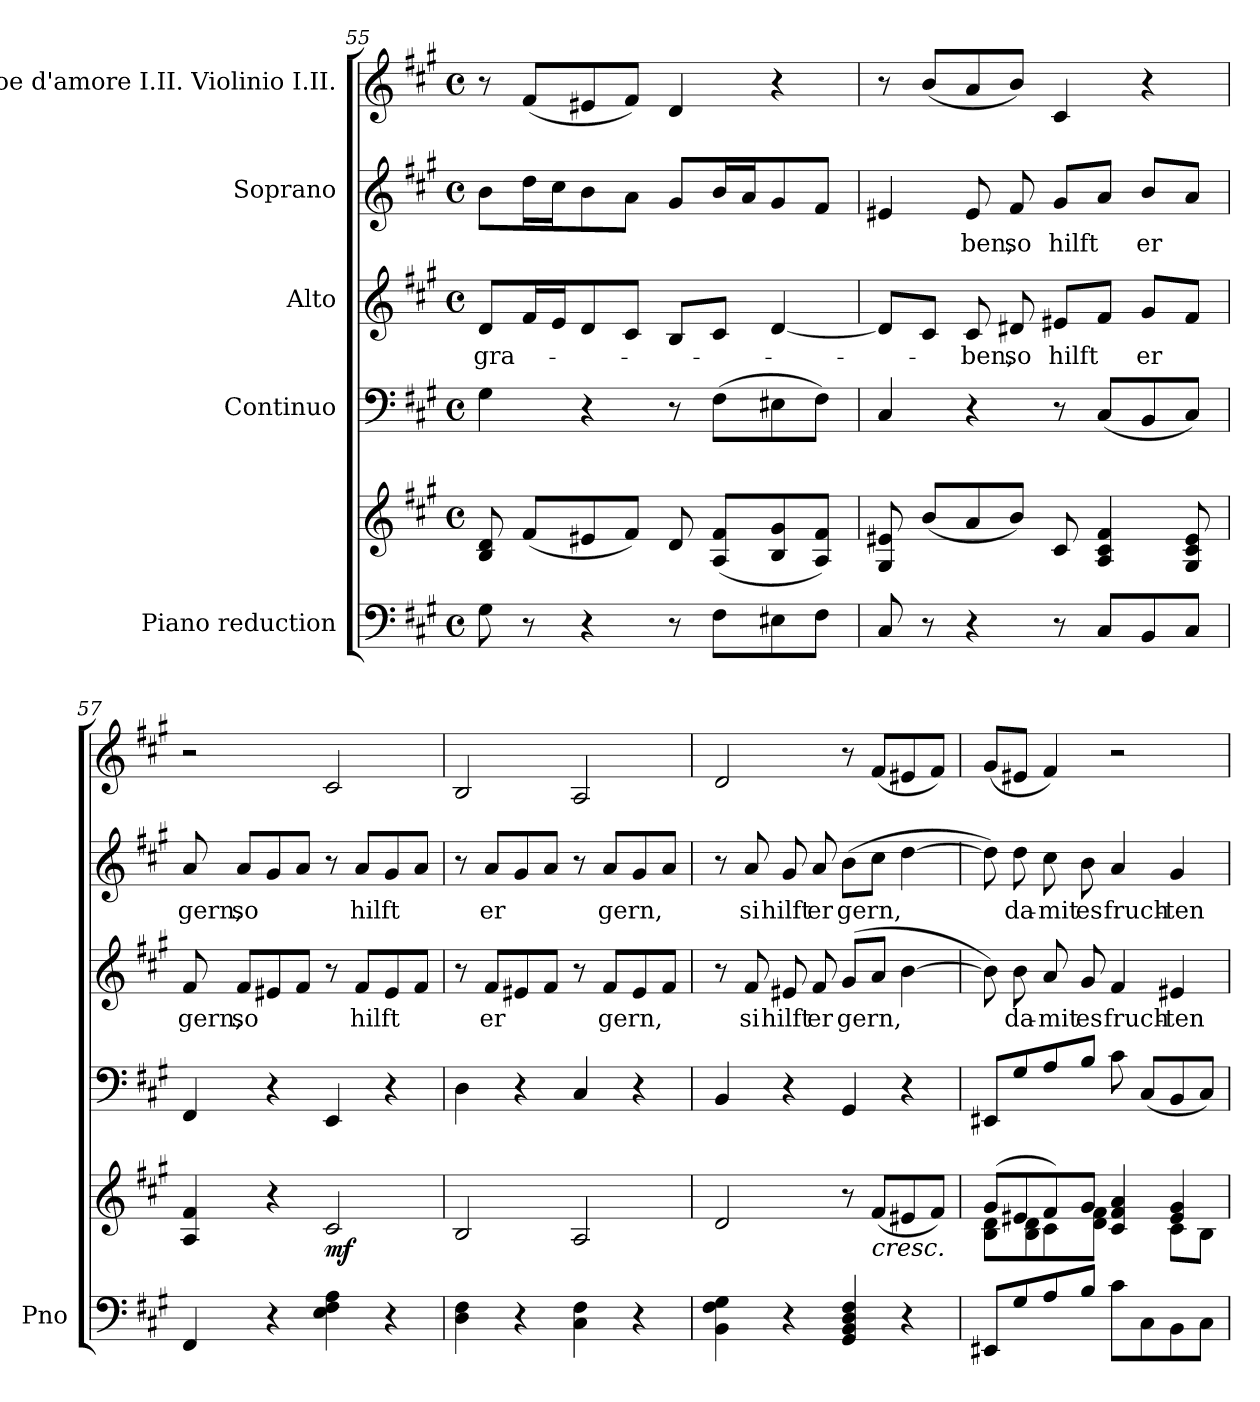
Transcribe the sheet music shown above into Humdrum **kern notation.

**kern	**kern	**dynam	**kern	**kern	**text	**kern	**text	**kern
*part5	*part5	*part5	*part4	*part3	*part3	*part2	*part2	*part1
*staff6	*staff5	*staff5/6	*staff4	*staff3	*staff3	*staff2	*staff2	*staff1
*I"Piano reduction	*	*	*I"Continuo	*I"Alto	*	*I"Soprano	*	*I"Oboe d'amore I.II. Violinio I.II.
*I'Pno	*	*	*	*	*	*	*	*
!!LO:PB:g=z
*clefF4	*clefG2	*	*clefF4	*clefG2	*	*clefG2	*	*clefG2
*k[f#c#g#]	*k[f#c#g#]	*	*k[f#c#g#]	*k[f#c#g#]	*	*k[f#c#g#]	*	*k[f#c#g#]
*M4/4	*M4/4	*	*M4/4	*M4/4	*	*M4/4	*	*M4/4
*met(c)	*met(c)	*	*met(c)	*met(c)	*	*met(c)	*	*met(c)
=55	=55	=55	=55	=55	=55	=55	=55	=55
!	!	!	!	!	!LO:LY:b	!	!	!
8G#\	8B/ 8d/	.	4G#\	8d/L	-gra-	8b\L	.	8r
8r	(<8f#/L	.	.	16f#/L	.	16dd\L	.	(<8f#/L
.	.	.	.	16e/J	.	16cc#\J	.	.
4r	8e#X/	.	4r	8d/	.	8b\	.	8e#X/
.	8f#/J)	.	.	8c#/J	.	8a\J	.	8f#/J)
8r	8d/	.	8r	8B/L	.	8g#/L	.	4d/
8F#\L	(<8A/ 8f#/L	.	(>8F#\L	8c#/J	.	16b/L	.	.
.	.	.	.	.	.	16a/J	.	.
8E#X\	8B/ 8g#/	.	8E#X\	[4d/	.	8g#/	.	4r
8F#\J	8A/ 8f#/J)	.	8F#\J)	.	.	8f#/J	.	.
=56	=56	=56	=56	=56	=56	=56	=56	=56
8C#/	8G#/ 8e#X/	.	4C#/	8d/L]	.	4e#X/	.	8r
8r	(<8b/L	.	.	8c#/J	.	.	.	(<8b/L
!	!	!	!	!	!LO:LY:b	!	!LO:LY:b	!
4r	8a/	.	4r	8c#/	ben,	8e#/	ben,	8a/
!	!	!	!	!	!LO:LY:b	!	!LO:LY:b	!
.	8b/J)	.	.	8d#X/	so	8f#/	so	8b/J)
!	!	!	!	!	!LO:LY:b	!	!LO:LY:b	!
8r	8c#/	.	8r	8e#X/L	hilft	8g#/L	hilft	4c#/
8C#/L	4A/ 4c#/ 4f#/	.	(<8C#/L	8f#/J	.	8a/J	.	.
!	!	!	!	!	!LO:LY:b	!	!LO:LY:b	!
8BB/	.	.	8BB/	8g#/L	er	8b/L	er	4r
8C#/J	8G#/ 8c#/ 8e#/	.	8C#/J)	8f#/J	.	8a/J	.	.
=57	=57	=57	=57	=57	=57	=57	=57	=57
!	!	!	!	!	!LO:LY:b	!	!LO:LY:b	!
4FF#/	4A/ 4f#/	.	4FF#/	8f#/	gern,	8a/	gern,	2r
!	!	!	!	!	!LO:LY:b	!	!LO:LY:b	!
.	.	.	.	8f#/L	so	8a/L	so	.
4r	4r	.	4r	8e#X/	.	8g#/	.	.
.	.	.	.	8f#/J	.	8a/J	.	.
!	!	!LO:DY:b	!	!	!	!	!	!
4E\ 4F#\ 4A\	2c#/	mf	4EE/	8r	.	8r	.	2c#/
!	!	!	!	!	!LO:LY:b	!	!LO:LY:b	!
.	.	.	.	8f#/L	hilft	8a/L	hilft	.
4r	.	.	4r	8e#/	.	8g#/	.	.
.	.	.	.	8f#/J	.	8a/J	.	.
=58	=58	=58	=58	=58	=58	=58	=58	=58
4D\ 4F#\	2B/	.	4D\	8r	.	8r	.	2B/
!	!	!	!	!	!LO:LY:b	!	!LO:LY:b	!
.	.	.	.	8f#/L	er	8a/L	er	.
4r	.	.	4r	8e#X/	.	8g#/	.	.
.	.	.	.	8f#/J	.	8a/J	.	.
4C#\ 4F#\	2A/	.	4C#/	8r	.	8r	.	2A/
!	!	!	!	!	!LO:LY:b	!	!LO:LY:b	!
.	.	.	.	8f#/L	gern,	8a/L	gern,	.
4r	.	.	4r	8e#/	.	8g#/	.	.
.	.	.	.	8f#/J	.	8a/J	.	.
=59	=59	=59	=59	=59	=59	=59	=59	=59
4BB\ 4F#\ 4G#\	2d/	.	4BB/	8r	.	8r	.	2d/
!	!	!	!	!	!LO:LY:b	!	!LO:LY:b	!
.	.	.	.	8f#/	si	8a/	si	.
!	!	!	!	!	!LO:LY:b	!	!LO:LY:b	!
4r	.	.	4r	8e#X/	hilft	8g#/	hilft	.
!	!	!	!	!	!LO:LY:b	!	!LO:LY:b	!
.	.	.	.	8f#/	er	8a/	er	.
!	!	!	!	!	!LO:LY:b	!	!LO:LY:b	!
4GG#/ 4BB/ 4D/ 4F#/	8r	.	4GG#/	(>8g#/L	gern,	(>8b\L	gern,	8r
!	!LO:TX:b:i:t=cresc.	!	!	!	!	!	!	!
.	(<8f#/L	.	.	8a/J	.	8cc#\J	.	(<8f#/L
4r	8e#X/	.	4r	[4b\	.	[4dd\	.	8e#X/
.	8f#/J)	.	.	.	.	.	.	8f#/J)
!!LO:LB:g=z
=60	=60	=60	=60	=60	=60	=60	=60	=60
*	*^	*	*	*	*	*	*	*
8EE#X/L	(>8g#/L	8B\ 8d\L	.	8EE#X/L	8b\])	.	8dd\])	.	(<8g#/L
!	!	!	!	!	!	!LO:LY:b	!	!LO:LY:b	!
8G#/	8e#X/	8B\ 8d\	.	8G#/	8b\	da-	8dd\	da-	8e#X/J
!	!	!	!	!	!	!LO:LY:b	!	!LO:LY:b	!
8A/	8f#/)	8c#\	.	8A/	8a/	-mit	8cc#\	-mit	4f#/)
!	!	!	!	!	!	!LO:LY:b	!	!LO:LY:b	!
8B/J	8g#/J	8d\ 8f#\J	.	8B/J	8g#/	es	8b\	es	.
!	!	!	!	!	!	!LO:LY:b	!	!LO:LY:b	!
8c#\L	4c#/ 4f#/ 4a/	4ryy	.	8c#\	4f#/	fruch-	4a/	fruch-	2r
8C#\	.	.	.	(<8C#/L	.	.	.	.	.
!	!	!	!	!	!	!LO:LY:b	!	!LO:LY:b	!
8BB\	4e#/ 4g#/	8c#\L	.	8BB/	4e#X/	-ten	4g#/	-ten	.
8C#\J	.	8B\J	.	8C#/J)	.	.	.	.	.
*	*v	*v	*	*	*	*	*	*	*
=	=	=	=	=	=	=	=	=
*-	*-	*-	*-	*-	*-	*-	*-	*-
